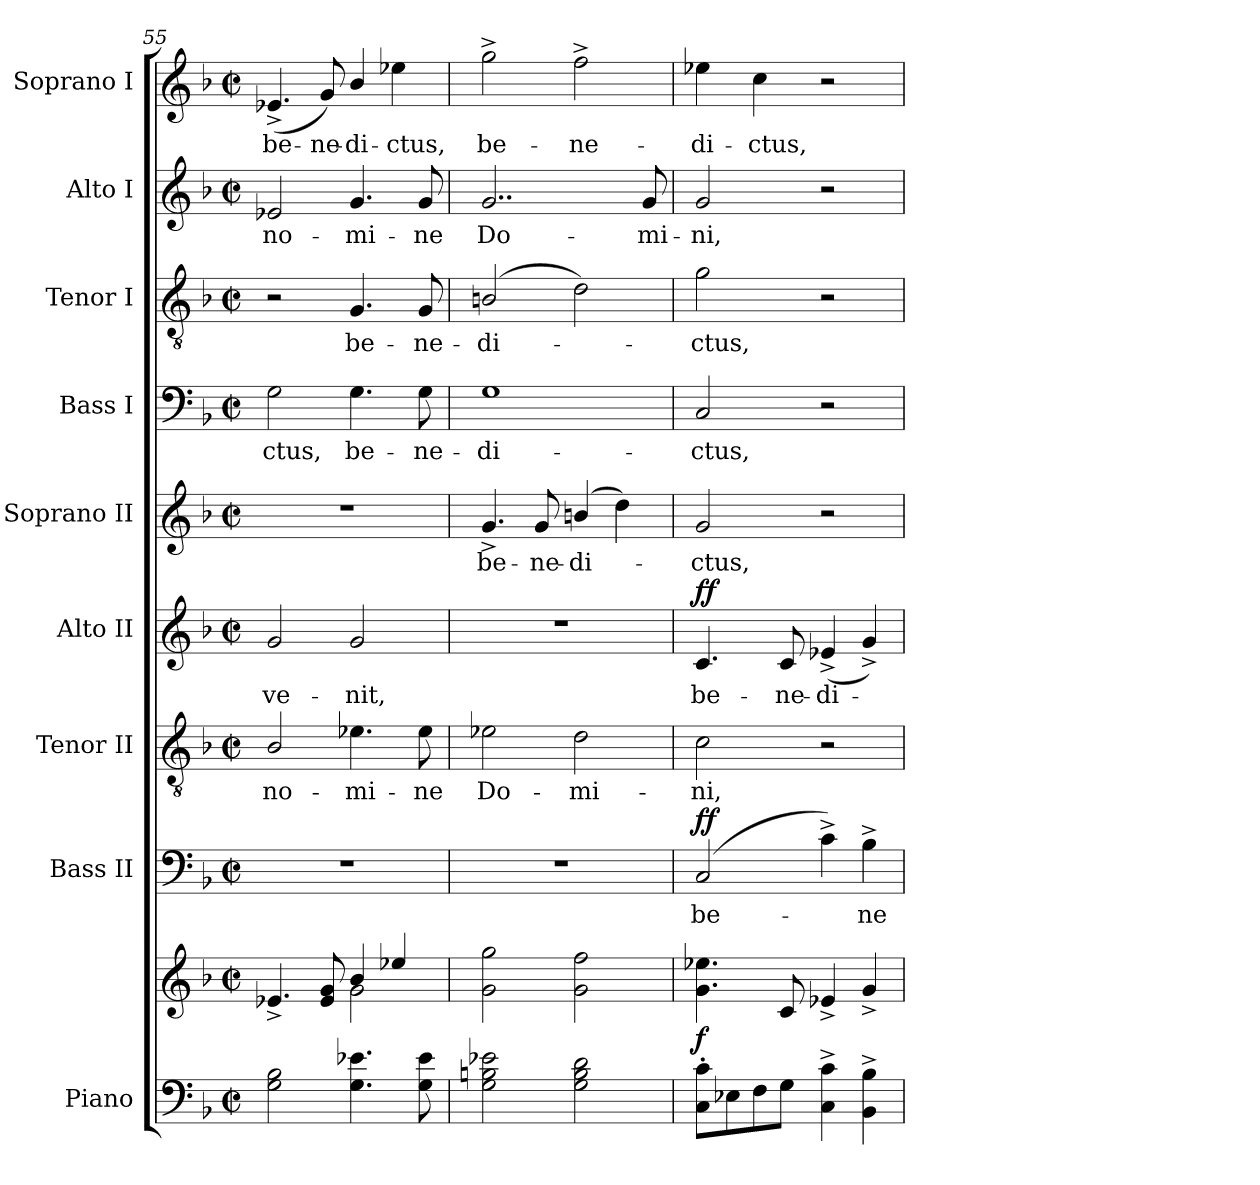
**kern	**kern	**dynam	**kern	**text	**dynam	**kern	**text	**kern	**text	**dynam	**kern	**text	**kern	**text	**kern	**text	**kern	**text	**kern	**text
*part9	*part9	*part9	*part8	*part8	*part8	*part7	*part7	*part6	*part6	*part6	*part5	*part5	*part4	*part4	*part3	*part3	*part2	*part2	*part1	*part1
*staff10	*staff9	*staff9/10	*staff8	*staff8	*staff8	*staff7	*staff7	*staff6	*staff6	*staff6	*staff5	*staff5	*staff4	*staff4	*staff3	*staff3	*staff2	*staff2	*staff1	*staff1
*I"Piano	*	*	*I"Bass II	*	*	*I"Tenor II	*	*I"Alto II	*	*	*I"Soprano II	*	*I"Bass I	*	*I"Tenor I	*	*I"Alto I	*	*I"Soprano I	*
*I'Pno.	*	*	*I'B.	*	*	*I'T.	*	*I'A.	*	*	*I'S.	*	*I'B.	*	*I'T.	*	*I'A.	*	*I'S.	*
*clefF4	*clefG2	*	*clefF4	*	*	*clefGv2	*	*clefG2	*	*	*clefG2	*	*clefF4	*	*clefGv2	*	*clefG2	*	*clefG2	*
*	*	*	*	*	*	*ITrd7c12	*	*	*	*	*	*	*	*	*ITrd7c12	*	*	*	*	*
*k[b-]	*k[b-]	*	*k[b-]	*	*	*k[b-]	*	*k[b-]	*	*	*k[b-]	*	*k[b-]	*	*k[b-]	*	*k[b-]	*	*k[b-]	*
*F:	*F:	*	*F:	*	*	*F:	*	*F:	*	*	*F:	*	*F:	*	*F:	*	*F:	*	*F:	*
*M2/2	*M2/2	*	*M2/2	*	*	*M2/2	*	*M2/2	*	*	*M2/2	*	*M2/2	*	*M2/2	*	*M2/2	*	*M2/2	*
*met(c|)	*met(c|)	*	*met(c|)	*	*	*met(c|)	*	*met(c|)	*	*	*met(c|)	*	*met(c|)	*	*met(c|)	*	*met(c|)	*	*met(c|)	*
=55	=55	=55	=55	=55	=55	=55	=55	=55	=55	=55	=55	=55	=55	=55	=55	=55	=55	=55	=55	=55
*	*^	*	*	*	*	*	*	*	*	*	*	*	*	*	*	*	*	*	*	*
!	!	!	!	!	!	!	!	!LO:LY:b:color=#000000	!	!	!	!	!	!	!	!	!	!	!	!	!
!	!	!	!	!	!	!	!	!	!	!LO:LY:b:color=#000000	!	!	!	!	!	!	!	!	!	!	!
!	!	!	!	!	!	!	!	!	!	!	!	!	!	!	!LO:LY:b:color=#000000	!	!	!	!	!	!
!	!	!	!	!	!	!	!	!	!	!	!	!	!	!	!	!	!	!	!LO:LY:b:color=#000000	!	!
!	!	!	!	!	!	!	!	!	!	!	!	!	!	!	!	!	!	!	!	!	!LO:LY:b:color=#000000
2Gi\ 2B-i	4.e-X^i/	2ryy	.	1r	.	.	2BB-i/	no-	2gi/	ve-	.	1r	.	2Gi\	-ctus,	2r	.	2e-Xi/	no-	(4.e-X^i/	be-
!	!	!	!	!	!	!	!	!	!	!	!	!	!	!	!	!	!	!	!	!	!LO:LY:b:color=#000000
.	8e-i/ 8gi	.	.	.	.	.	.	.	.	.	.	.	.	.	.	.	.	.	.	8gi/)	-ne-
!	!	!	!	!	!	!	!	!LO:LY:b:color=#000000	!	!	!	!	!	!	!	!	!	!	!	!	!
!	!	!	!	!	!	!	!	!	!	!LO:LY:b:color=#000000	!	!	!	!	!	!	!	!	!	!	!
!	!	!	!	!	!	!	!	!	!	!	!	!	!	!	!LO:LY:b:color=#000000	!	!	!	!	!	!
!	!	!	!	!	!	!	!	!	!	!	!	!	!	!	!	!	!LO:LY:b:color=#000000	!	!	!	!
!	!	!	!	!	!	!	!	!	!	!	!	!	!	!	!	!	!	!	!LO:LY:b:color=#000000	!	!
!	!	!	!	!	!	!	!	!	!	!	!	!	!	!	!	!	!	!	!	!	!LO:LY:b:color=#000000
4.Gi\ 4.e-Xi	4b-i/	2gi\	.	.	.	.	4.E-Xi\	-mi-	2gi/	-nit,	.	.	.	4.Gi\	be-	4.GGi/	be-	4.gi/	-mi-	4b-i/	-di-
!	!	!	!	!	!	!	!	!	!	!	!	!	!	!	!	!	!	!	!	!	!LO:LY:b:color=#000000
.	4ee-Xi/	.	.	.	.	.	.	.	.	.	.	.	.	.	.	.	.	.	.	4ee-Xi\	-ctus,
!	!	!	!	!	!	!	!	!LO:LY:b:color=#000000	!	!	!	!	!	!	!	!	!	!	!	!	!
!	!	!	!	!	!	!	!	!	!	!	!	!	!	!	!LO:LY:b:color=#000000	!	!	!	!	!	!
!	!	!	!	!	!	!	!	!	!	!	!	!	!	!	!	!	!LO:LY:b:color=#000000	!	!	!	!
!	!	!	!	!	!	!	!	!	!	!	!	!	!	!	!	!	!	!	!LO:LY:b:color=#000000	!	!
8Gi\ 8e-i	.	.	.	.	.	.	8E-i\	-ne	.	.	.	.	.	8Gi\	-ne-	8GGi/	-ne-	8gi/	-ne	.	.
*	*v	*v	*	*	*	*	*	*	*	*	*	*	*	*	*	*	*	*	*	*	*
=56	=56	=56	=56	=56	=56	=56	=56	=56	=56	=56	=56	=56	=56	=56	=56	=56	=56	=56	=56	=56
!	!	!	!	!	!	!	!LO:LY:b:color=#000000	!	!	!	!	!	!	!	!	!	!	!	!	!
!	!	!	!	!	!	!	!	!	!	!	!	!LO:LY:b:color=#000000	!	!	!	!	!	!	!	!
!	!	!	!	!	!	!	!	!	!	!	!	!	!	!LO:LY:b:color=#000000	!	!	!	!	!	!
!	!	!	!	!	!	!	!	!	!	!	!	!	!	!	!	!LO:LY:b:color=#000000	!	!	!	!
!	!	!	!	!	!	!	!	!	!	!	!	!	!	!	!	!	!	!LO:LY:b:color=#000000	!	!
!	!	!	!	!	!	!	!	!	!	!	!	!	!	!	!	!	!	!	!	!LO:LY:b:color=#000000
2Gi\ 2Bni 2e-Xi	2gi\ 2ggi	.	1r	.	.	2E-Xi\	Do-	1r	.	.	4.g^i/	be-	1Gi	-di-	(2BBni/	-di-	2..gi/	Do-	2gg^i\	be-
!	!	!	!	!	!	!	!	!	!	!	!	!LO:LY:b:color=#000000	!	!	!	!	!	!	!	!
.	.	.	.	.	.	.	.	.	.	.	8gi/	-ne-	.	.	.	.	.	.	.	.
!	!	!	!	!	!	!	!LO:LY:b:color=#000000	!	!	!	!	!	!	!	!	!	!	!	!	!
!	!	!	!	!	!	!	!	!	!	!	!	!LO:LY:b:color=#000000	!	!	!	!	!	!	!	!
!	!	!	!	!	!	!	!	!	!	!	!	!	!	!	!	!	!	!	!	!LO:LY:b:color=#000000
2Gi\ 2Bi 2di	2gi\ 2ffi	.	.	.	.	2Di\	-mi-	.	.	.	(4bni/	-di-	.	.	2Di\)	.	.	.	2ff^i\	-ne-
.	.	.	.	.	.	.	.	.	.	.	4ddi\)	.	.	.	.	.	.	.	.	.
!	!	!	!	!	!	!	!	!	!	!	!	!	!	!	!	!	!	!LO:LY:b:color=#000000	!	!
.	.	.	.	.	.	.	.	.	.	.	.	.	.	.	.	.	8gi/	-mi-	.	.
=57	=57	=57	=57	=57	=57	=57	=57	=57	=57	=57	=57	=57	=57	=57	=57	=57	=57	=57	=57	=57
!	!	!	!	!LO:LY:b:color=#000000	!	!	!	!	!	!	!	!	!	!	!	!	!	!	!	!
!	!	!	!	!	!	!	!LO:LY:b:color=#000000	!	!	!	!	!	!	!	!	!	!	!	!	!
!	!	!	!	!	!	!	!	!	!LO:LY:b:color=#000000	!	!	!	!	!	!	!	!	!	!	!
!	!	!	!	!	!	!	!	!	!	!	!	!LO:LY:b:color=#000000	!	!	!	!	!	!	!	!
!	!	!	!	!	!	!	!	!	!	!	!	!	!	!LO:LY:b:color=#000000	!	!	!	!	!	!
!	!	!	!	!	!	!	!	!	!	!	!	!	!	!	!	!LO:LY:b:color=#000000	!	!	!	!
!	!	!	!	!	!	!	!	!	!	!	!	!	!	!	!	!	!	!LO:LY:b:color=#000000	!	!
!	!	!	!	!	!	!	!	!	!	!	!	!	!	!	!	!	!	!	!	!LO:LY:b:color=#000000
8Ci\' 8ci'L	4.gi\ 4.ee-Xi	f	(2Ci/	be-	ff	2Ci\	-ni,	4.ci/	be-	ff	2gi/	-ctus,	2Ci/	-ctus,	2Gi\	-ctus,	2gi/	-ni,	4ee-Xi\	-di-
8E-Xi\	.	.	.	.	.	.	.	.	.	.	.	.	.	.	.	.	.	.	.	.
!	!	!	!	!	!	!	!	!	!	!	!	!	!	!	!	!	!	!	!	!LO:LY:b:color=#000000
8Fi\	.	.	.	.	.	.	.	.	.	.	.	.	.	.	.	.	.	.	4cci\	-ctus,
!	!	!	!	!	!	!	!	!	!LO:LY:b:color=#000000	!	!	!	!	!	!	!	!	!	!	!
8Gi\J	8ci/	.	.	.	.	.	.	8ci/	-ne-	.	.	.	.	.	.	.	.	.	.	.
!	!	!	!	!	!	!	!	!	!LO:LY:b:color=#000000	!	!	!	!	!	!	!	!	!	!	!
4Ci\^ 4ci^	4e-X^i/	.	4c^i\)	.	.	2r	.	(4e-X^i/	-di-	.	2r	.	2r	.	2r	.	2r	.	2r	.
!	!	!	!	!LO:LY:b:color=#000000	!	!	!	!	!	!	!	!	!	!	!	!	!	!	!	!
4BB-i\^ 4B-i^	4g^i/	.	4B-^i\	-ne-	.	.	.	4g^i/)	.	.	.	.	.	.	.	.	.	.	.	.
=	=	=	=	=	=	=	=	=	=	=	=	=	=	=	=	=	=	=	=	=
*-	*-	*-	*-	*-	*-	*-	*-	*-	*-	*-	*-	*-	*-	*-	*-	*-	*-	*-	*-	*-
